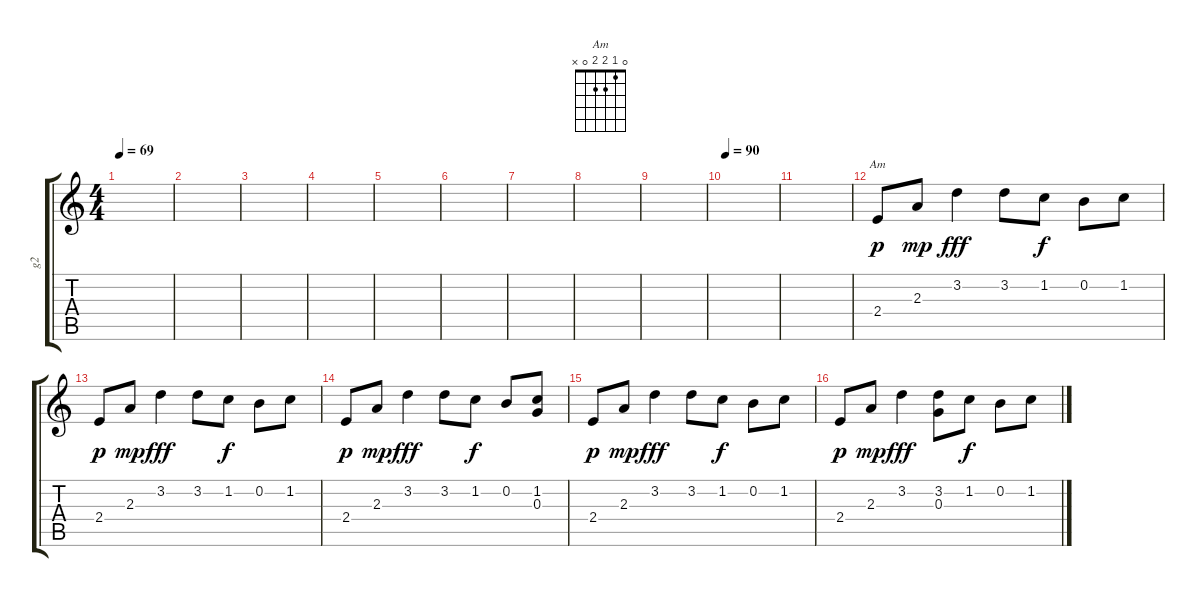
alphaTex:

\track ("g2" "g2") {instrument acousticguitarsteel}
\staff {score tabs}
\tuning (E4 B3 G3 D3 A2 E2) {hide}
\chord ("Am" 0 1 2 2 0 x)
\ts (4 4)
\tempo 69
\clef g2
\ks c
|
|
|
|
|
|
|
|
|
\tempo 90
|
|
2.4.8{ch "Am" dy p} 2.3.8{dy mp} 3.2.4{dy fff} 3.2.8 1.2.8{dy f} 0.2.8 1.2.8 |
2.4.8{dy p} 2.3.8{dy mp} 3.2.4{dy fff} 3.2.8 1.2.8{dy f} 0.2.8 1.2.8 |
2.4.8{dy p} 2.3.8{dy mp} 3.2.4{dy fff} 3.2.8 1.2.8{dy f} 0.2.8 (1.2 0.3).8 |
2.4.8{dy p} 2.3.8{dy mp} 3.2.4{dy fff} 3.2.8 1.2.8{dy f} 0.2.8 1.2.8 |
2.4.8{dy p} 2.3.8{dy mp} 3.2.4{dy fff} (3.2 0.3).8 1.2.8{dy f} 0.2.8 1.2.8
